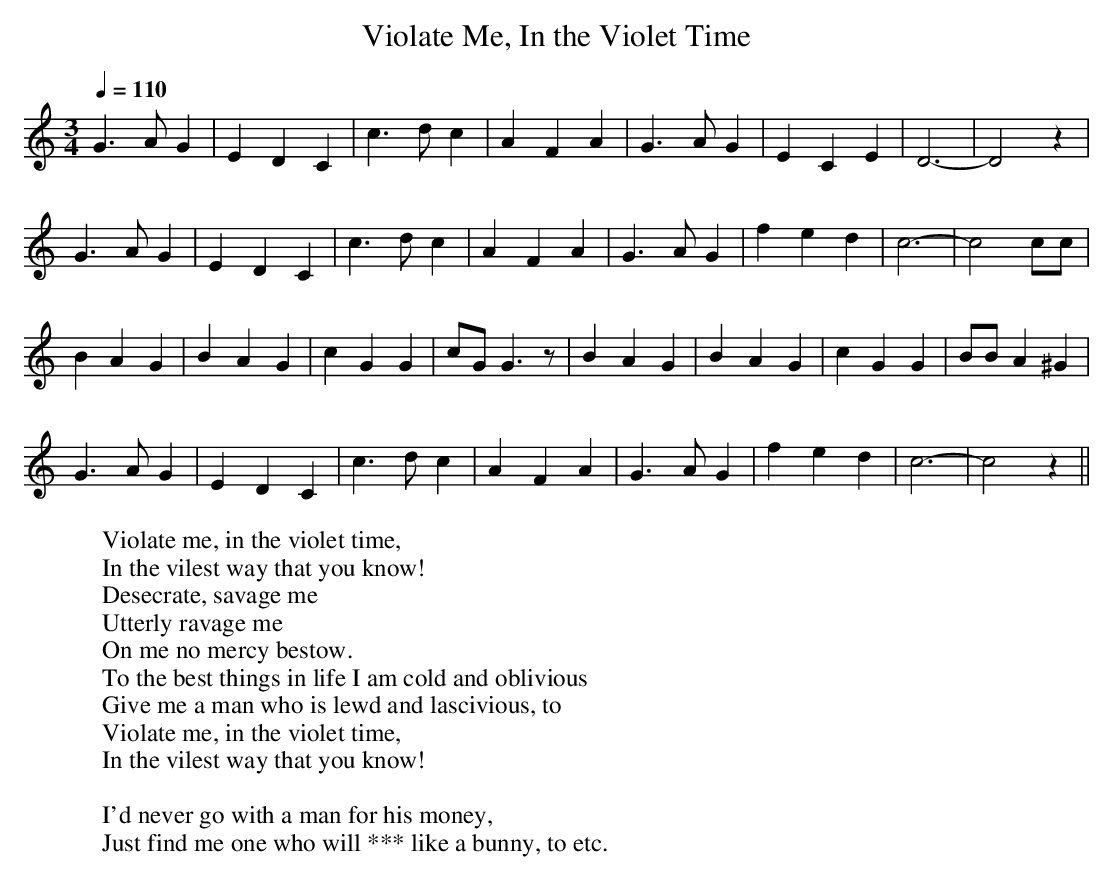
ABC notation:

X:1
T:Violate Me, In the Violet Time
M:3/4
L:1/8
Q:1/4=110
W:Violate me, in the violet time,
W:In the vilest way that you know!
W:Desecrate, savage me
W:Utterly ravage me
W:On me no mercy bestow.
W:To the best things in life I am cold and oblivious
W:Give me a man who is lewd and lascivious, to
W:Violate me, in the violet time,
W:In the vilest way that you know!
W:
W:I'd never go with a man for his money,
W:Just find me one who will *** like a bunny, to etc.
K:C
G3A G2|E2 D2 C2|c3d c2|A2 F2 A2|G3-A G2|E2 C2 E2|D6-|D4 z2|
G3A G2|E2 D2 C2|c3d c2|A2 F2 A2|G3A G2|f2 e2 d2|c6-|c4 cc|
B2 A2 G2|B2 A2 G2|c2 G2 G2|cG G3z|\
B2 A2 G2|B2 A2 G2|c2 G2 G2|BB A2 ^G2|
G3A G2|E2 D2 C2|c3d c2|A2 F2 A2|G3-A G2|f2 e2 d2|c6-|c4 z2||
